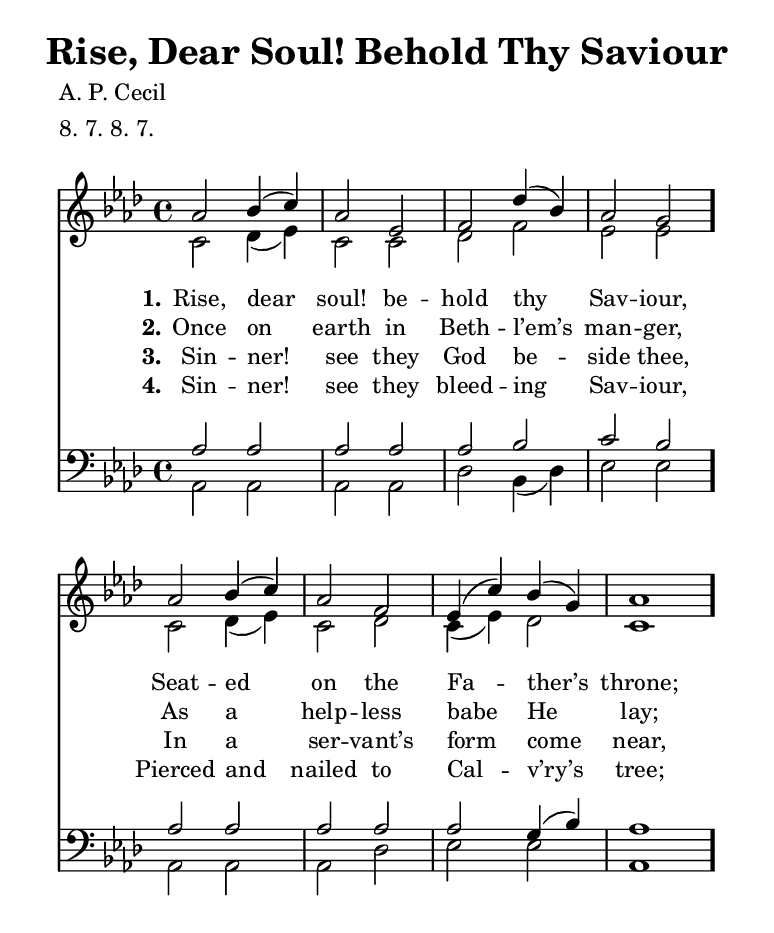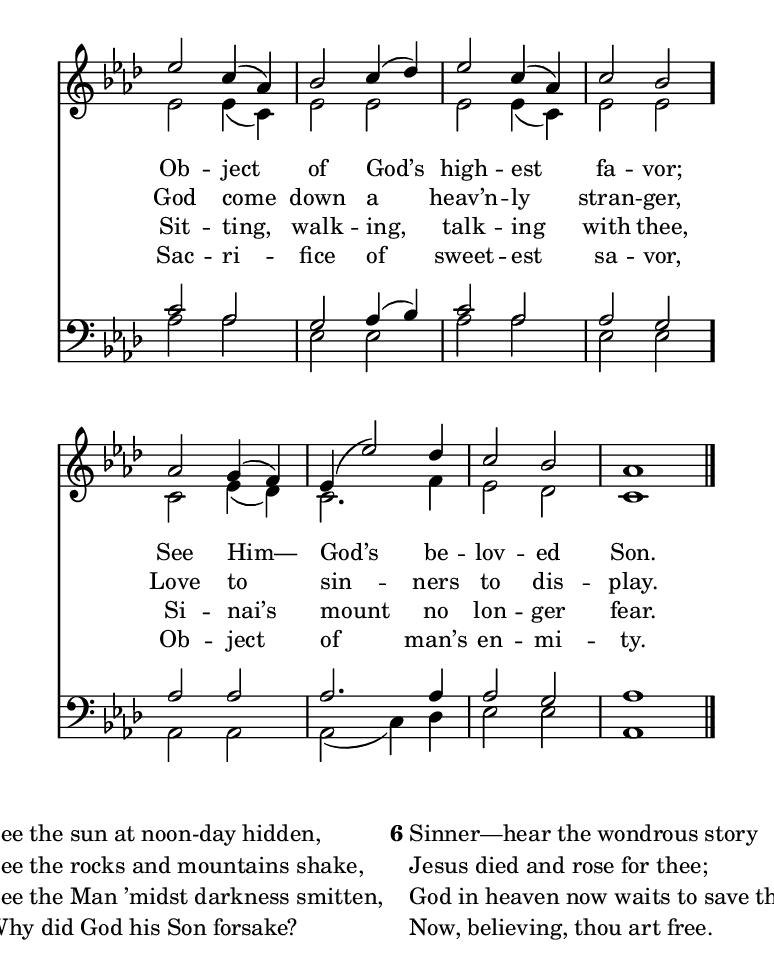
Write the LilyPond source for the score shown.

\include "common/global.ily"
\paper {
  \include "common/paper.ily"
  ragged-bottom = ##t
  ragged-last-bottom = ##t
  systems-per-page = ##f
  page-count = ##f
}

\header{
  hymnnumber = "47"
  title = "Rise, Dear Soul! Behold Thy Saviour"
  tunename = "Suffield"
  meter = "8. 7. 8. 7."
  poet = "A. P. Cecil"
  %composer = ""
  %copyright = ""
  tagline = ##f
}

% for fermata in MIDI
ta = { \tempo 4=120 }
tb = { \tempo 4=60  }

patternAA = { c2 c4( c4) | c2 c2 | c2 c4( c4) | c2 c2 }
patternAB = { c2 c4( c4) | c2 c2 | c2 c2      | c2 c2 }
patternAC = { c2 c2      | c2 c2 | c2 c2      | c2 c2 }
patternAD = { c2 c2      | c2 c2 | c2 c4( c4) | c2 c2 }

patternBA = { c2 c4( c4) | c2 c2 | c4( c4) c4( c4) | c1 }
patternBB = { c2 c4( c4) | c2 c2 | c4( c4) c2      | c1 }
patternBC = { c2 c2      | c2 c2 | c2      c4( c4) | c1 }
patternBD = { c2 c2      | c2 c2 | c2      c2      | c1 }

patternCA = { c2 c4( c4) | c2 c4( c4) | c2 c4( c4) | c2 c2 }
patternCB = { c2 c4( c4) | c2 c2      | c2 c4( c4) | c2 c2 }
patternCC = { c2 c2      | c2 c4( c4) | c2 c2      | c2 c2 }
patternCD = { c2 c2      | c2 c2      | c2 c2      | c2 c2 }

patternDA = { c2 c4( c4) | c4( c2) c4   | c2 c2 | c1 }
patternDB = { c2 c4( c4) | c2.   c4   | c2 c2 | c1 }
patternDC = { c2 c2      | c2.   c4   | c2 c2 | c1 }
patternDD = { c2 c2      | c2( c4) c4 | c2 c2 | c1 }

global = {
  \include "common/overrides.ily"
  \override Staff.TimeSignature.style = #'()
  \time 4/4
  \override Score.MetronomeMark.transparent = ##t % hide all fermata changes too
  \ta
  \key aes \major
  %\partial 4
  \autoBeamOff
}

notesSoprano = {
\global
\relative c'' {

  \changePitch \patternAA { aes bes c | aes ees | f des' bes | aes g }
  \changePitch \patternBA { aes bes c | aes f | ees c' bes g | aes }
  \changePitch \patternCA { ees' c aes | bes c des | ees c aes | c bes }
  \changePitch \patternDA { aes g f | ees ees' des | c bes | aes }

  \bar "|."

}
}

notesAlto = {
\global
\relative e' {

  \changePitch \patternAB { c des ees | c c | des f | ees ees }
  \changePitch \patternBB { c des ees | c des | c ees des | c }
  \changePitch \patternCB { ees ees c | ees ees | ees ees c | ees ees }
  \changePitch \patternDB { c ees des | c f | ees des | c }

}
}

notesTenor = {
\global
\relative a {

  \changePitch \patternAC { aes aes | aes aes | aes bes | c bes }
  \changePitch \patternBC { aes aes | aes aes | aes g bes | aes }
  \changePitch \patternCC { c aes | g aes bes | c aes | aes g }
  \changePitch \patternDC { aes aes | aes aes | aes g | aes }

}
}

notesBass = {
\global
\relative f, {

  \changePitch \patternAD { aes aes | aes aes | des bes des | ees ees }
  \changePitch \patternBD { aes, aes | aes des | ees ees | aes, }
  \changePitch \patternCD { aes' aes | ees ees | aes aes | ees ees }
  \changePitch \patternDD { aes, aes | aes c des | ees ees | aes, }

}
}

wordsA = \lyricmode {
\set stanza = "1."

Rise, dear soul! be -- hold thy Sav -- iour, \bar "."
Seat -- ed on the Fa -- ther’s throne; \bar "." \break
Ob -- ject of God’s high -- est fa -- vor; \bar "."
See Him— God’s be -- lov -- ed Son. \bar "." \break

}

wordsB = \lyricmode {
\set stanza = "2."

Once on earth in Beth -- l’em’s man -- ger,
As a help -- less babe He lay;
God come down a heav’n -- ly stran -- ger,
Love to sin -- ners to dis -- play.

}

wordsC = \lyricmode {
\set stanza = "3."

Sin -- ner! see they God be -- side thee,
In a ser -- vant’s form come near,
Sit -- ting, walk -- ing, talk -- ing with thee,
Si -- nai’s mount no lon -- ger fear.

}

wordsD = \lyricmode {
\set stanza = "4."

Sin -- ner! see they bleed -- ing Sav -- iour,
Pierced and nailed to Cal -- v’ry’s tree;
Sac -- ri -- fice of sweet -- est sa -- vor,
Ob -- ject of man’s en -- mi -- ty.

}

wordsE = \markuplist {

\line { See the sun at noon-day hidden, }
\line { See the rocks and mountains shake, }
\line { See the Man ’midst darkness smitten, }
\line { Why did God his Son forsake? }

}

wordsF = \markuplist {

\line { Sinner—hear the wondrous story }
\line { Jesus died and rose for thee; }
\line { God in heaven now waits to save thee, }
\line { Now, believing, thou art free. }

}

\score {
  \context ChoirStaff <<
    \context Staff = upper <<
      \set ChoirStaff.systemStartDelimiter = #'SystemStartBar
      \context Voice  = sopranos { \voiceOne << \notesSoprano >> }
      \context Voice  = altos { \voiceTwo << \notesAlto >> }
      \context Lyrics = one   \lyricsto sopranos \wordsA
      \context Lyrics = two   \lyricsto sopranos \wordsB
      \context Lyrics = three \lyricsto sopranos \wordsC
      \context Lyrics = four  \lyricsto sopranos \wordsD
      %\context Lyrics = five  \lyricsto sopranos \wordsE
    >>
    \context Staff = men <<
      \clef bass
      \context Voice  = tenors { \voiceOne << \notesTenor >> }
      \context Voice  = basses { \voiceTwo << \notesBass >> }
    >>
  >>
  \layout {
    \include "common/layout.ily"
  }
  \midi{
    \include "common/midi.ily"
  }
}

\markup { \fill-line { \column {
  \line{ \bold 5 \column { \wordsE } \bold 6 \column { \wordsF } }
} } }

\version "2.18.0"  % necessary for upgrading to future LilyPond versions.

% vi:set et ts=2 sw=2 ai nocindent syntax=lilypond:
